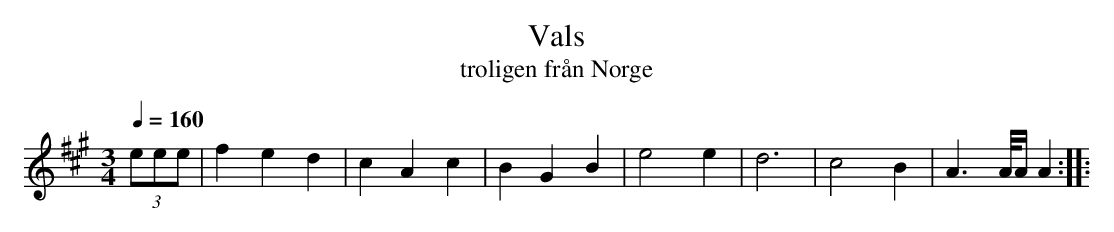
X:1
T:Vals
T:troligen från Norge
M:3/4
L:1/4
K:A
Q:160
(3e/e/e/ | f e d | c A c | B G B | e2 e | d3 | c2 B | A>A/4A/4 A ::
